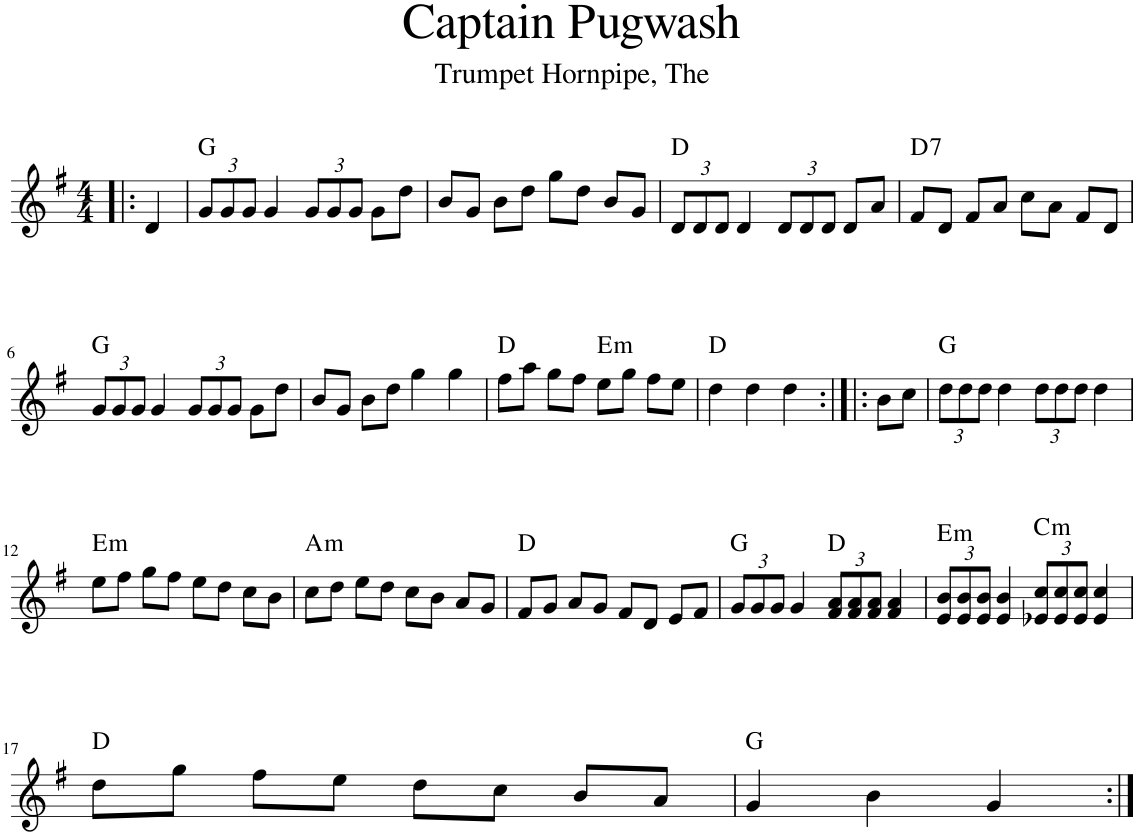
**kern	**harte
*part1	*part1
*staff1	*
*I"Piano	*
*I'Pno	*
*clefG2	*
*k[f#]	*
*G:	*
*M4/4	*
=1!|:	=1!|:
4d/	.
=2	=2
*Xbrackettup	*
12g/L	G:maj
12g/	.
12g/J	.
4g/	.
12g/L	.
12g/	.
12g/J	.
8g\L	.
8dd\J	.
=3	=3
8b/L	.
8g/J	.
8b\L	.
8dd\J	.
8gg\L	.
8dd\J	.
8b/L	.
8g/J	.
=4	=4
12d/L	D:maj
12d/	.
12d/J	.
4d/	.
12d/L	.
12d/	.
12d/J	.
8d/L	.
8a/J	.
=5	=5
!	!LO:H:kt=7
8f#/L	D:7
8d/J	.
8f#/L	.
8a/J	.
8cc\L	.
8a\J	.
8f#/L	.
8d/J	.
!!LO:LB:g=z
=6	=6
12g/L	G:maj
12g/	.
12g/J	.
4g/	.
12g/L	.
12g/	.
12g/J	.
8g\L	.
8dd\J	.
=7	=7
8b/L	.
8g/J	.
8b\L	.
8dd\J	.
4gg\	.
4gg\	.
=8	=8
8ff#\L	D:maj
8aa\J	.
8gg\L	.
8ff#\J	.
!	!LO:H:kt=m
8ee\L	E:min
8gg\J	.
8ff#\L	.
8ee\J	.
=9	=9
4dd\	D:maj
4dd\	.
4dd\	.
=10:|!|:	=10:|!|:
8b\L	.
8cc\J	.
=11	=11
12dd\L	G:maj
12dd\	.
12dd\J	.
4dd\	.
12dd\L	.
12dd\	.
12dd\J	.
4dd\	.
!!LO:LB:g=z
=12	=12
!	!LO:H:kt=m
8ee\L	E:min
8ff#\J	.
8gg\L	.
8ff#\J	.
8ee\L	.
8dd\J	.
8cc\L	.
8b\J	.
=13	=13
!	!LO:H:kt=m
8cc\L	A:min
8dd\J	.
8ee\L	.
8dd\J	.
8cc\L	.
8b\J	.
8a/L	.
8g/J	.
=14	=14
8f#/L	D:maj
8g/J	.
8a/L	.
8g/J	.
8f#/L	.
8d/J	.
8e/L	.
8f#/J	.
=15	=15
12g/L	G:maj
12g/	.
12g/J	.
4g/	.
12f#/ 12a/L	D:maj
12f#/ 12a/	.
12f#/ 12a/J	.
4f#/ 4a/	.
=16	=16
!	!LO:H:kt=m
12e/ 12b/L	E:min
12e/ 12b/	.
12e/ 12b/J	.
4e/ 4b/	.
!	!LO:H:kt=m
12e-X/ 12cc/L	C:min
12e-/ 12cc/	.
12e-/ 12cc/J	.
4e-/ 4cc/	.
!!LO:LB:g=z
=17	=17
8dd\L	D:maj
8gg\J	.
8ff#\L	.
8ee\J	.
8dd\L	.
8cc\J	.
8b/L	.
8a/J	.
=18	=18
4g/	G:maj
4b\	.
4g/	.
=:|!	=:|!
*-	*-
